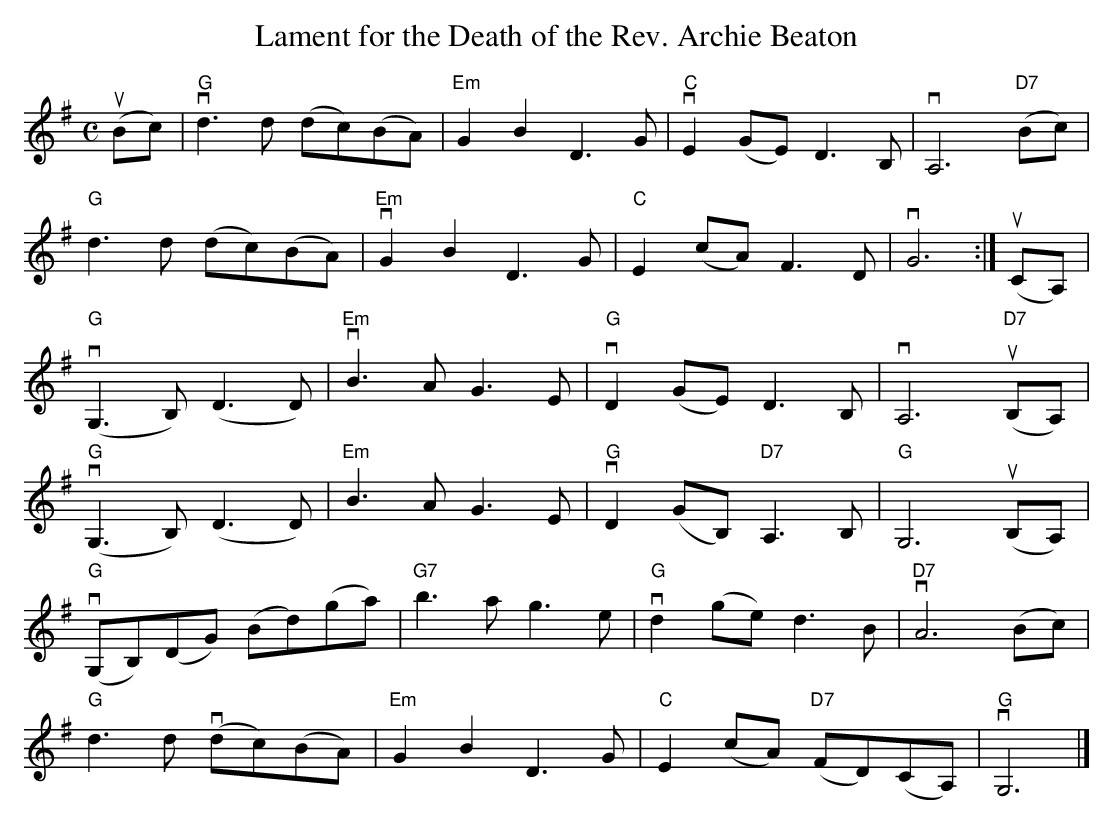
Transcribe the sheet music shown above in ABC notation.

X:1
T:Lament for the Death of the Rev. Archie Beaton
M:C
L:1/8
K:G major
(uBc) | "G"vd3 d (dc)(BA) | "Em"G2 B2 D3 G | "C"vE2 (GE) D3 B, | vA,6 "D7"(Bc) |
"G"d3 d (dc)(BA) | "Em"vG2 B2 D3 G | "C"E2 (cA) F3 D | vG6 :| (uCA,) |
"G"(vG,3 B,) (D3 D) | "Em"vB3 A G3 E | "G"vD2 (GE) D3 B, | vA,6 "D7"u(B,A,) |
"G"(vG,3 B,) (D3 D) | "Em"B3 A G3 E | "G"vD2 (GB,) "D7"A,3 B, | "G"G,6 (uB,A,) |
"G"(vG,B,)(DG) (Bd)(ga) | "G7"b3 a g3 e | "G"vd2 (ge) d3 B | "D7"vA6 (Bc) |
"G"d3 d (vdc)(BA) | "Em"G2 B2 D3 G | "C"E2 (cA) "D7"(FD)(CA,) | "G"vG,6 |]
